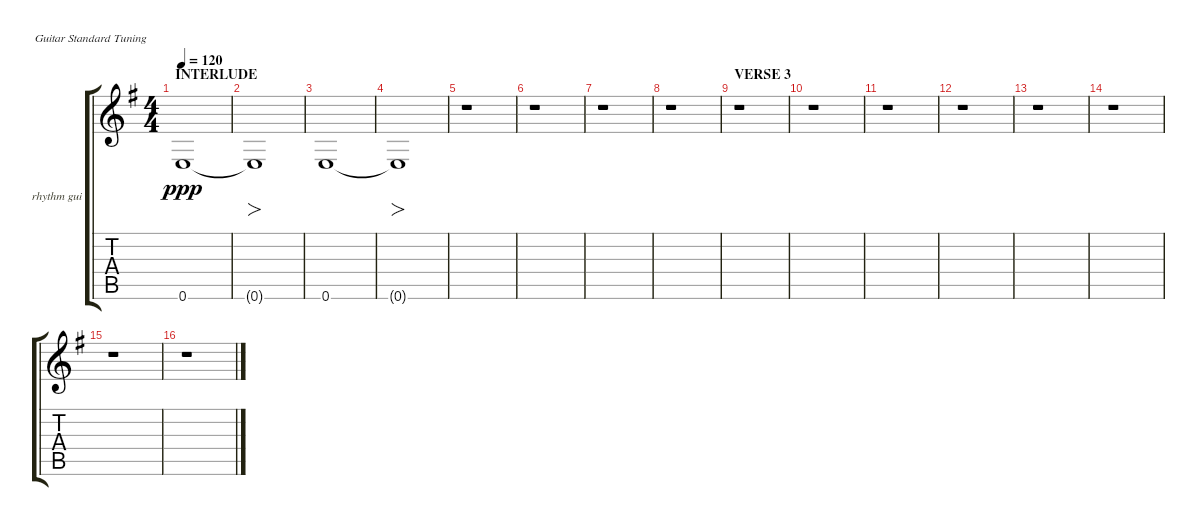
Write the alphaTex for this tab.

\defaultSystemsLayout 4
\bracketExtendMode groupsimilarinstruments
\firstSystemTrackNameOrientation horizontal
\otherSystemsTrackNameOrientation horizontal
\track ("rhythm guitar" "rhythm gui") {instrument distortionguitar}
\staff {score tabs}
\tuning (E4 B3 G3 D3 A2 E2)
\ts (4 4)
\section ("" "INTERLUDE")
\tempo 120
\clef g2
\scale
0.25
\ks eminor
0.6.1{dy ppp} |
\scale
0.25 0.6{t}.1{fo} |
\scale
0.25 0.6.1 |
\scale
0.25 0.6{t}.1{fo} |
\scale
0.25 r.1 |
\scale
0.25 r.1 |
\scale
0.25 r.1 |
\scale
0.25 r.1 |
\section ("" "VERSE 3")
\scale
0.25 r.1 |
\scale
0.25 r.1 |
\scale
0.25 r.1 |
\scale
0.25 r.1 |
\scale
0.25 r.1 |
\scale
0.25 r.1 |
\scale
0.25 r.1 |
\scale
0.25 r.1
